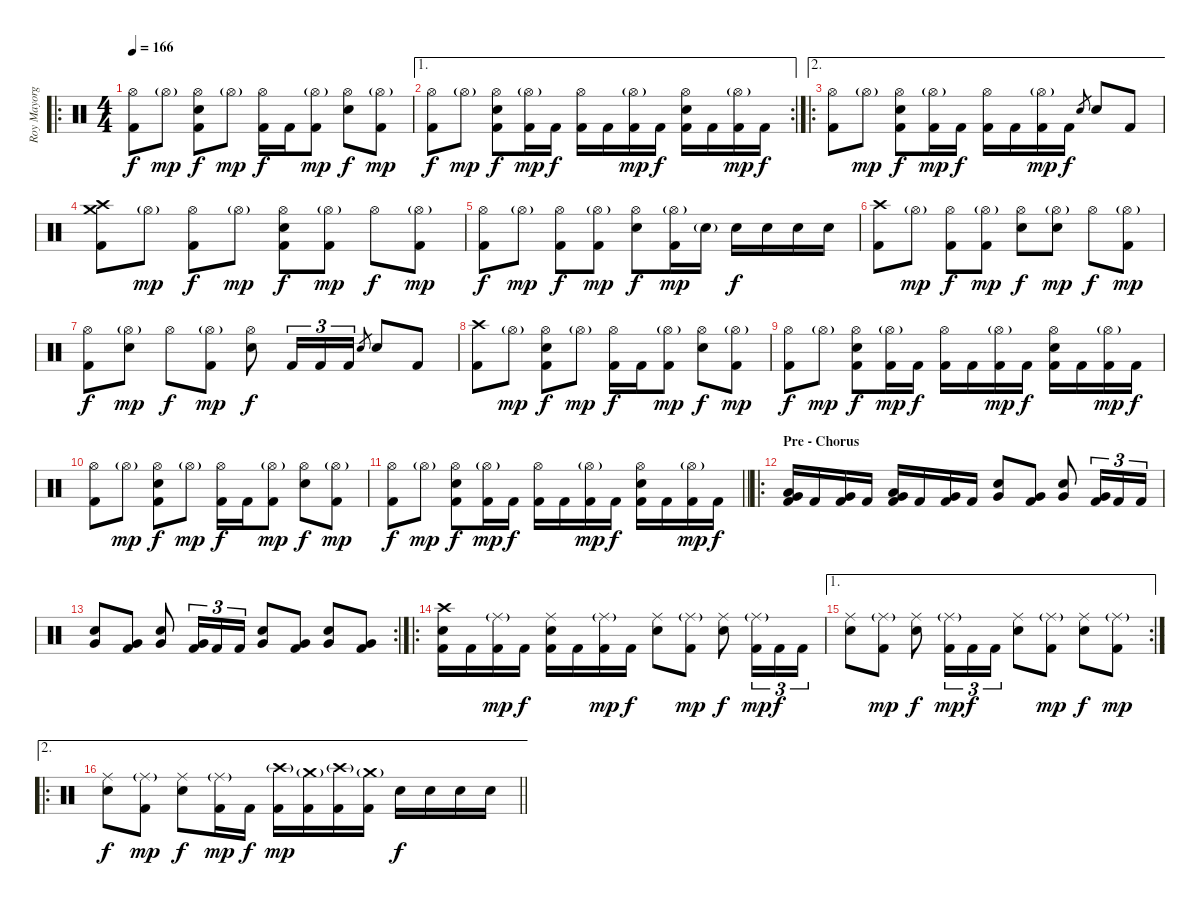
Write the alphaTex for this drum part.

\track ("Roy Mayorga (Drums)" "Roy Mayorg") {instrument percussion}
\staff {score}
\articulation defaults
\ro
\ts (4 4)
\tempo 166
\clef neutral
\ks c
("Hi-Hat (open)" "Kick (hit) 2").8{dy f} "Hi-Hat (open)"{g}.8{dy mp} ("Hi-Hat (open)" "Electric Snare (hit)" "Kick (hit) 2").8{dy f} "Hi-Hat (open)"{g}.8{dy mp} ("Hi-Hat (open)" "Kick (hit) 2").16{dy f} "Kick (hit) 2".16 ("Hi-Hat (open)"{g} "Kick (hit) 2").8{dy mp} ("Hi-Hat (open)" "Electric Snare (hit)").8{dy f} ("Hi-Hat (open)"{g} "Kick (hit) 2").8{dy mp} |
\ae 1
\rc 2
("Hi-Hat (open)" "Kick (hit) 2").8{dy f} "Hi-Hat (open)"{g}.8{dy mp} ("Hi-Hat (open)" "Electric Snare (hit)" "Kick (hit) 2").8{dy f} ("Hi-Hat (open)"{g} "Kick (hit) 2").16{dy mp} "Kick (hit) 2".16{dy f} ("Hi-Hat (open)" "Kick (hit) 2").16 "Kick (hit) 2".16 ("Hi-Hat (open)"{g} "Kick (hit) 2").16{dy mp} "Kick (hit) 2".16{dy f} ("Hi-Hat (open)" "Electric Snare (hit)" "Kick (hit) 2").16 "Kick (hit) 2".16 ("Hi-Hat (open)"{g} "Kick (hit) 2").16{dy mp} "Kick (hit) 2".16{dy f} |
\ae 2
\ro
("Hi-Hat (open)" "Kick (hit) 2").8 "Hi-Hat (open)"{g}.8{dy mp} ("Hi-Hat (open)" "Electric Snare (hit)" "Kick (hit) 2").8{dy f} ("Hi-Hat (open)"{g} "Kick (hit) 2").16{dy mp} "Kick (hit) 2".16{dy f} ("Hi-Hat (open)" "Kick (hit) 2").16 "Kick (hit) 2".16 ("Hi-Hat (open)"{g} "Kick (hit) 2").16{dy mp} "Kick (hit) 2".16{dy f} "Electric Snare (hit)".8{gr} "Electric Snare (hit)".8 "Kick (hit) 2".8 |
("Crash medium (hit)" "Crash high (hit)" "Kick (hit) 2").8 "Hi-Hat (open)"{g}.8{dy mp} ("Hi-Hat (open)" "Kick (hit) 2").8{dy f} "Hi-Hat (open)"{g}.8{dy mp} ("Hi-Hat (open)" "Electric Snare (hit)" "Kick (hit) 2").8{dy f} ("Hi-Hat (open)"{g} "Kick (hit) 2").8{dy mp} "Hi-Hat (open)".8{dy f} ("Hi-Hat (open)"{g} "Kick (hit) 2").8{dy mp} |
("Hi-Hat (open)" "Kick (hit) 2").8{dy f} "Hi-Hat (open)"{g}.8{dy mp} ("Hi-Hat (open)" "Kick (hit) 2").8{dy f} ("Hi-Hat (open)"{g} "Kick (hit) 2").8{dy mp} ("Hi-Hat (open)" "Electric Snare (hit)").8{dy f} ("Hi-Hat (open)"{g} "Kick (hit) 2").16{dy mp} "Electric Snare (hit)"{g}.16 "Electric Snare (hit)".16{dy f} "Electric Snare (hit)".16 "Electric Snare (hit)".16 "Electric Snare (hit)".16 |
("Crash high (hit)" "Kick (hit) 2").8 "Hi-Hat (open)"{g}.8{dy mp} ("Hi-Hat (open)" "Kick (hit) 2").8{dy f} ("Hi-Hat (open)"{g} "Kick (hit) 2").8{dy mp} ("Hi-Hat (open)" "Electric Snare (hit)").8{dy f} ("Hi-Hat (open)"{g} "Electric Snare (hit)").8{dy mp} "Hi-Hat (open)".8{dy f} ("Hi-Hat (open)"{g} "Kick (hit) 2").8{dy mp} |
("Hi-Hat (open)" "Kick (hit) 2").8{dy f} ("Hi-Hat (open)"{g} "Electric Snare (hit)").8{dy mp} "Hi-Hat (open)".8{dy f} ("Hi-Hat (open)"{g} "Kick (hit) 2").8{dy mp} ("Hi-Hat (open)" "Electric Snare (hit)").8{dy f} "Kick (hit) 2".16{tu (3 2)} "Kick (hit) 2".16{tu (3 2)} "Kick (hit) 2".16{tu (3 2)} "Electric Snare (hit)".8{gr} "Electric Snare (hit)".8 "Kick (hit) 2".8 |
("Crash high (hit)" "Kick (hit) 2").8 "Hi-Hat (open)"{g}.8{dy mp} ("Hi-Hat (open)" "Electric Snare (hit)" "Kick (hit) 2").8{dy f} "Hi-Hat (open)"{g}.8{dy mp} ("Hi-Hat (open)" "Kick (hit) 2").16{dy f} "Kick (hit) 2".16 ("Hi-Hat (open)"{g} "Kick (hit) 2").8{dy mp} ("Hi-Hat (open)" "Electric Snare (hit)").8{dy f} ("Hi-Hat (open)"{g} "Kick (hit) 2").8{dy mp} |
("Hi-Hat (open)" "Kick (hit) 2").8{dy f} "Hi-Hat (open)"{g}.8{dy mp} ("Hi-Hat (open)" "Electric Snare (hit)" "Kick (hit) 2").8{dy f} ("Hi-Hat (open)"{g} "Kick (hit) 2").16{dy mp} "Kick (hit) 2".16{dy f} ("Hi-Hat (open)" "Kick (hit) 2").16 "Kick (hit) 2".16 ("Hi-Hat (open)"{g} "Kick (hit) 2").16{dy mp} "Kick (hit) 2".16{dy f} ("Hi-Hat (open)" "Electric Snare (hit)" "Kick (hit) 2").16 "Kick (hit) 2".16 ("Hi-Hat (open)"{g} "Kick (hit) 2").16{dy mp} "Kick (hit) 2".16{dy f} |
("Hi-Hat (open)" "Kick (hit) 2").8 "Hi-Hat (open)"{g}.8{dy mp} ("Hi-Hat (open)" "Electric Snare (hit)" "Kick (hit) 2").8{dy f} "Hi-Hat (open)"{g}.8{dy mp} ("Hi-Hat (open)" "Kick (hit) 2").16{dy f} "Kick (hit) 2".16 ("Hi-Hat (open)"{g} "Kick (hit) 2").8{dy mp} ("Hi-Hat (open)" "Electric Snare (hit)").8{dy f} ("Hi-Hat (open)"{g} "Kick (hit) 2").8{dy mp} |
\barLineRight lightlight
("Hi-Hat (open)" "Kick (hit) 2").8{dy f} "Hi-Hat (open)"{g}.8{dy mp} ("Hi-Hat (open)" "Electric Snare (hit)" "Kick (hit) 2").8{dy f} ("Hi-Hat (open)"{g} "Kick (hit) 2").16{dy mp} "Kick (hit) 2".16{dy f} ("Hi-Hat (open)" "Kick (hit) 2").16 "Kick (hit) 2".16 ("Hi-Hat (open)"{g} "Kick (hit) 2").16{dy mp} "Kick (hit) 2".16{dy f} ("Hi-Hat (open)" "Electric Snare (hit)" "Kick (hit) 2").16 "Kick (hit) 2".16 ("Hi-Hat (open)"{g} "Kick (hit) 2").16{dy mp} "Kick (hit) 2".16{dy f} |
\ro
\section ("" "Pre - Chorus")
("Low Tom (hit)" "Very Low Tom (hit)" "Kick (hit) 2").16 "Kick (hit) 2".16 ("Very Low Tom (hit)" "Kick (hit) 2").16 "Kick (hit) 2".16 ("Low Tom (hit)" "Very Low Tom (hit)" "Kick (hit) 2").16 "Kick (hit) 2".16 ("Very Low Tom (hit)" "Kick (hit) 2").16 "Kick (hit) 2".16 ("Very Low Tom (hit)" "Electric Snare (hit)").8 ("Very Low Tom (hit)" "Kick (hit) 2").8 ("Very Low Tom (hit)" "Electric Snare (hit)").8 ("Very Low Tom (hit)" "Kick (hit) 2").16{tu (3 2)} "Kick (hit) 2".16{tu (3 2)} "Kick (hit) 2".16{tu (3 2)} |
\rc 2
("Very Low Tom (hit)" "Electric Snare (hit)").8 ("Very Low Tom (hit)" "Kick (hit) 2").8 ("Very Low Tom (hit)" "Electric Snare (hit)").8 ("Very Low Tom (hit)" "Kick (hit) 2").16{tu (3 2)} "Kick (hit) 2".16{tu (3 2)} "Kick (hit) 2".16{tu (3 2)} ("Very Low Tom (hit)" "Electric Snare (hit)").8 ("Very Low Tom (hit)" "Kick (hit) 2").8 ("Very Low Tom (hit)" "Electric Snare (hit)").8 ("Very Low Tom (hit)" "Kick (hit) 2").8 |
\ro
("Crash high (hit)" "Electric Snare (hit)" "Kick (hit) 2").16 "Kick (hit) 2".16 ("Ride (middle)"{g} "Kick (hit) 2").16{dy mp} "Kick (hit) 2".16{dy f} ("Ride (middle)" "Electric Snare (hit)" "Kick (hit) 2").16 "Kick (hit) 2".16 ("Ride (middle)"{g} "Kick (hit) 2").16{dy mp} "Kick (hit) 2".16{dy f} ("Ride (middle)" "Electric Snare (hit)").8 ("Ride (middle)"{g} "Kick (hit) 2").8{dy mp} ("Ride (middle)" "Electric Snare (hit)").8{dy f} ("Ride (middle)"{g} "Kick (hit) 2").16{tu (3 2) dy mp} "Kick (hit) 2".16{tu (3 2) dy f} "Kick (hit) 2".16{tu (3 2)} |
\ae 1
\rc 2
("Ride (middle)" "Electric Snare (hit)").8 ("Ride (middle)"{g} "Kick (hit) 2").8{dy mp} ("Ride (middle)" "Electric Snare (hit)").8{dy f} ("Ride (middle)"{g} "Kick (hit) 2").16{tu (3 2) dy mp} "Kick (hit) 2".16{tu (3 2) dy f} "Kick (hit) 2".16{tu (3 2)} ("Ride (middle)" "Electric Snare (hit)").8 ("Ride (middle)"{g} "Kick (hit) 2").8{dy mp} ("Ride (middle)" "Electric Snare (hit)").8{dy f} ("Ride (middle)"{g} "Kick (hit) 2").8{dy mp} |
\ae 2
\ro
\barLineRight lightlight
("Ride (middle)" "Electric Snare (hit)").8{dy f} ("Ride (middle)"{g} "Kick (hit) 2").8{dy mp} ("Ride (middle)" "Electric Snare (hit)").8{dy f} ("Ride (middle)"{g} "Kick (hit) 2").16{dy mp} "Kick (hit) 2".16{dy f} ("Crash high (hit)"{g} "Kick (hit) 2").16{dy mp} ("Crash medium (hit)"{g} "Kick (hit) 2").16 ("Crash high (hit)"{g} "Kick (hit) 2").16 ("Crash medium (hit)"{g} "Kick (hit) 2").16 "Electric Snare (hit)".16{dy f} "Electric Snare (hit)".16 "Electric Snare (hit)".16 "Electric Snare (hit)".16
